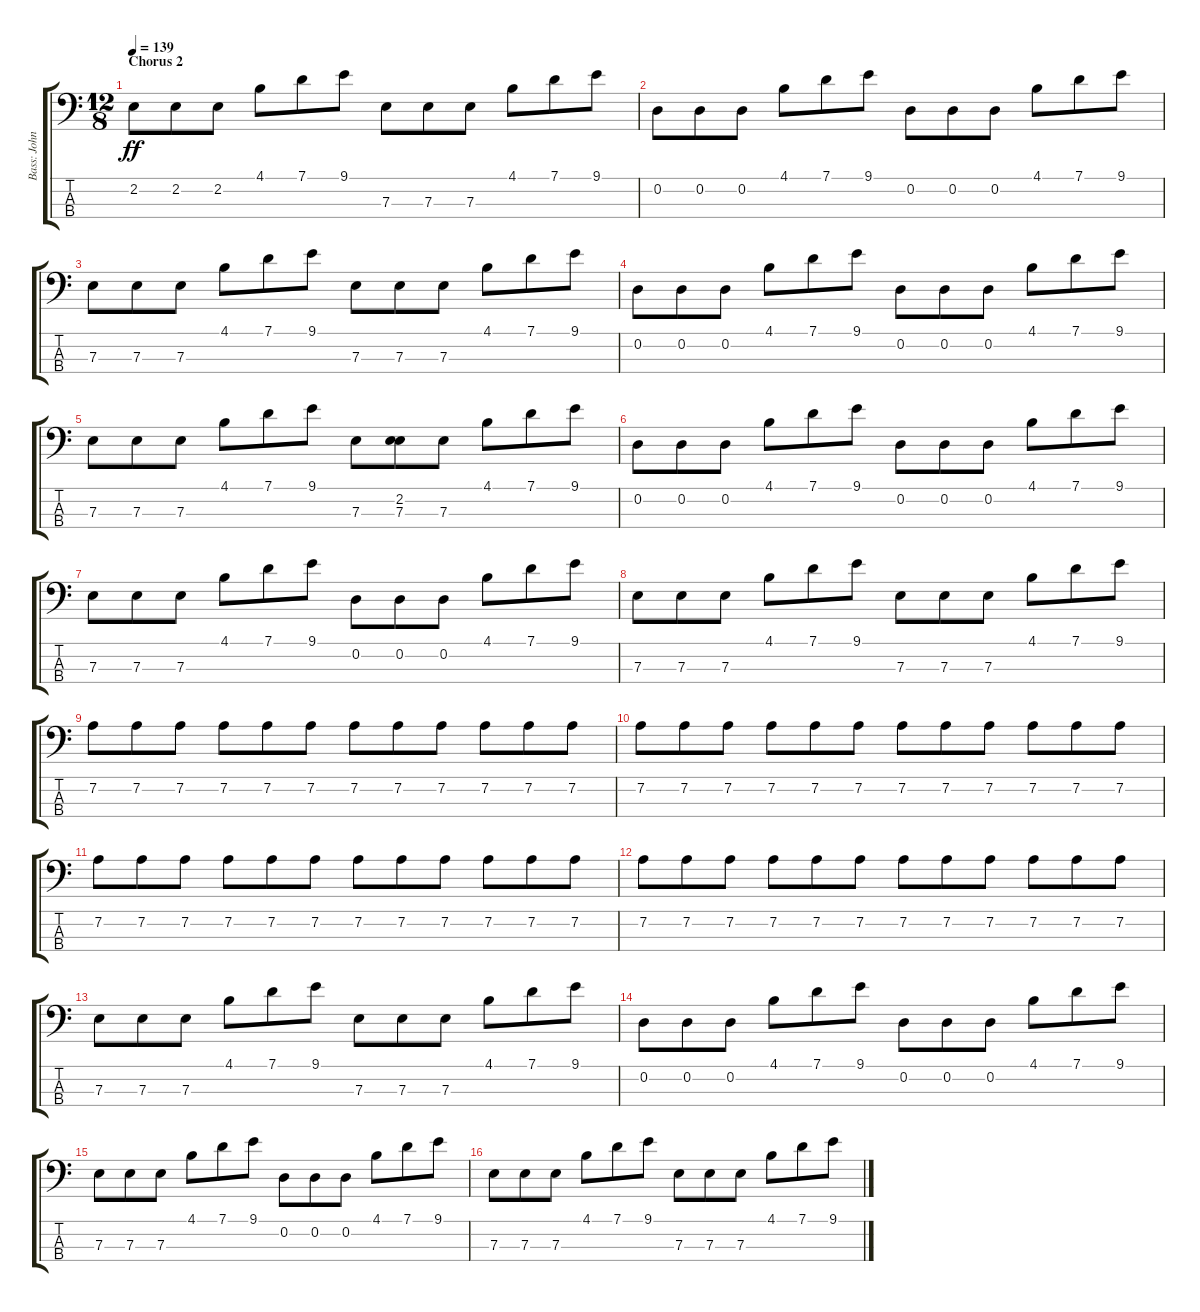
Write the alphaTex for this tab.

\track ("Bass: John Lodge" "Bass: John") {instrument electricbassfinger}
\staff {score tabs}
\tuning (G2 D2 A1 E1) {hide}
\ts (12 8)
\section ("" "Chorus 2")
\tempo 139
\clef f4
\ks c
2.2.8{dy ff} 2.2.8 2.2.8 4.1.8 7.1.8 9.1.8 7.3.8 7.3.8 7.3.8 4.1.8 7.1.8 9.1.8 |
0.2.8 0.2.8 0.2.8 4.1.8 7.1.8 9.1.8 0.2.8 0.2.8 0.2.8 4.1.8 7.1.8 9.1.8 |
7.3.8 7.3.8 7.3.8 4.1.8 7.1.8 9.1.8 7.3.8 7.3.8 7.3.8 4.1.8 7.1.8 9.1.8 |
0.2.8 0.2.8 0.2.8 4.1.8 7.1.8 9.1.8 0.2.8 0.2.8 0.2.8 4.1.8 7.1.8 9.1.8 |
7.3.8 7.3.8 7.3.8 4.1.8 7.1.8 9.1.8 7.3.8 (2.2 7.3).8 7.3.8 4.1.8 7.1.8 9.1.8 |
0.2.8 0.2.8 0.2.8 4.1.8 7.1.8 9.1.8 0.2.8 0.2.8 0.2.8 4.1.8 7.1.8 9.1.8 |
7.3.8 7.3.8 7.3.8 4.1.8 7.1.8 9.1.8 0.2.8 0.2.8 0.2.8 4.1.8 7.1.8 9.1.8 |
7.3.8 7.3.8 7.3.8 4.1.8 7.1.8 9.1.8 7.3.8 7.3.8 7.3.8 4.1.8 7.1.8 9.1.8 |
7.2.8 7.2.8 7.2.8 7.2.8 7.2.8 7.2.8 7.2.8 7.2.8 7.2.8 7.2.8 7.2.8 7.2.8 |
7.2.8 7.2.8 7.2.8 7.2.8 7.2.8 7.2.8 7.2.8 7.2.8 7.2.8 7.2.8 7.2.8 7.2.8 |
7.2.8 7.2.8 7.2.8 7.2.8 7.2.8 7.2.8 7.2.8 7.2.8 7.2.8 7.2.8 7.2.8 7.2.8 |
7.2.8 7.2.8 7.2.8 7.2.8 7.2.8 7.2.8 7.2.8 7.2.8 7.2.8 7.2.8 7.2.8 7.2.8 |
7.3.8 7.3.8 7.3.8 4.1.8 7.1.8 9.1.8 7.3.8 7.3.8 7.3.8 4.1.8 7.1.8 9.1.8 |
0.2.8 0.2.8 0.2.8 4.1.8 7.1.8 9.1.8 0.2.8 0.2.8 0.2.8 4.1.8 7.1.8 9.1.8 |
7.3.8 7.3.8 7.3.8 4.1.8 7.1.8 9.1.8 0.2.8 0.2.8 0.2.8 4.1.8 7.1.8 9.1.8 |
7.3.8 7.3.8 7.3.8 4.1.8 7.1.8 9.1.8 7.3.8 7.3.8 7.3.8 4.1.8 7.1.8 9.1.8
